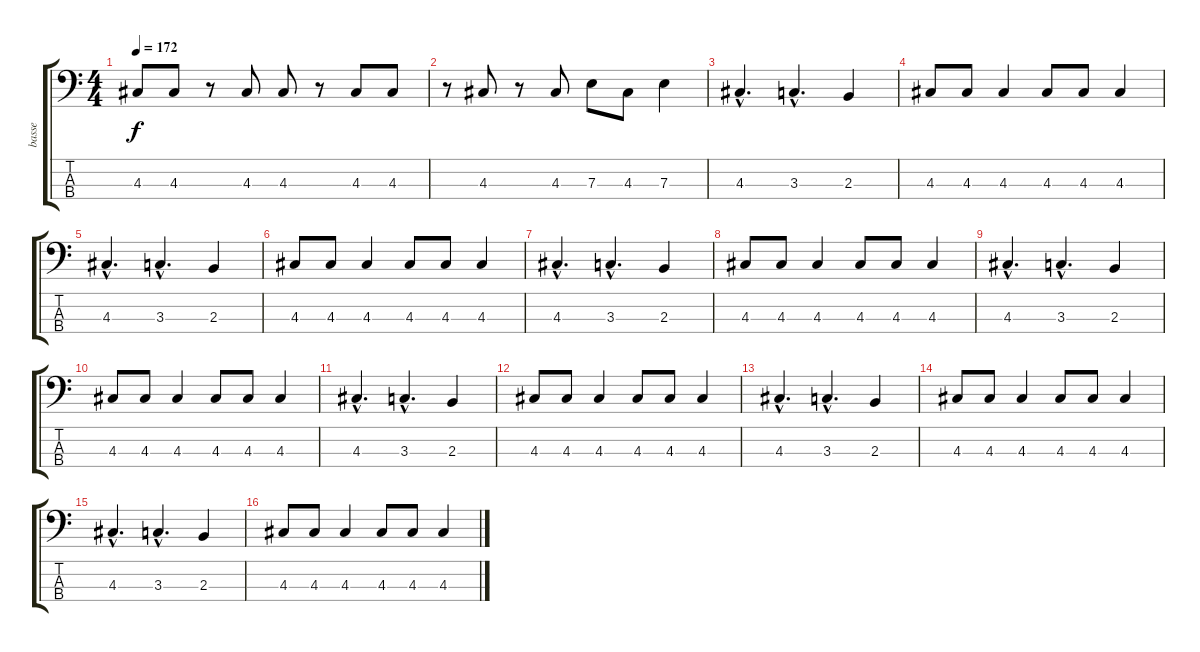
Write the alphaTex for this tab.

\track ("basse" "basse") {instrument electricbassfinger}
\staff {score tabs}
\tuning (G2 D2 A1 E1) {hide}
\ts (4 4)
\tempo 172
\clef f4
\ks c
4.3.8{dy f} 4.3.8 r.8 4.3.8 4.3.8 r.8 4.3.8 4.3.8 |
r.8 4.3.8 r.8 4.3.8 7.3.8 4.3.8 7.3.4 |
4.3{hac}.4{d} 3.3{hac}.4{d} 2.3.4 |
4.3.8 4.3.8 4.3.4 4.3.8 4.3.8 4.3.4 |
4.3{hac}.4{d} 3.3{hac}.4{d} 2.3.4 |
4.3.8 4.3.8 4.3.4 4.3.8 4.3.8 4.3.4 |
4.3{hac}.4{d} 3.3{hac}.4{d} 2.3.4 |
4.3.8 4.3.8 4.3.4 4.3.8 4.3.8 4.3.4 |
4.3{hac}.4{d} 3.3{hac}.4{d} 2.3.4 |
4.3.8 4.3.8 4.3.4 4.3.8 4.3.8 4.3.4 |
4.3{hac}.4{d} 3.3{hac}.4{d} 2.3.4 |
4.3.8 4.3.8 4.3.4 4.3.8 4.3.8 4.3.4 |
4.3{hac}.4{d} 3.3{hac}.4{d} 2.3.4 |
4.3.8 4.3.8 4.3.4 4.3.8 4.3.8 4.3.4 |
4.3{hac}.4{d} 3.3{hac}.4{d} 2.3.4 |
4.3.8 4.3.8 4.3.4 4.3.8 4.3.8 4.3.4
